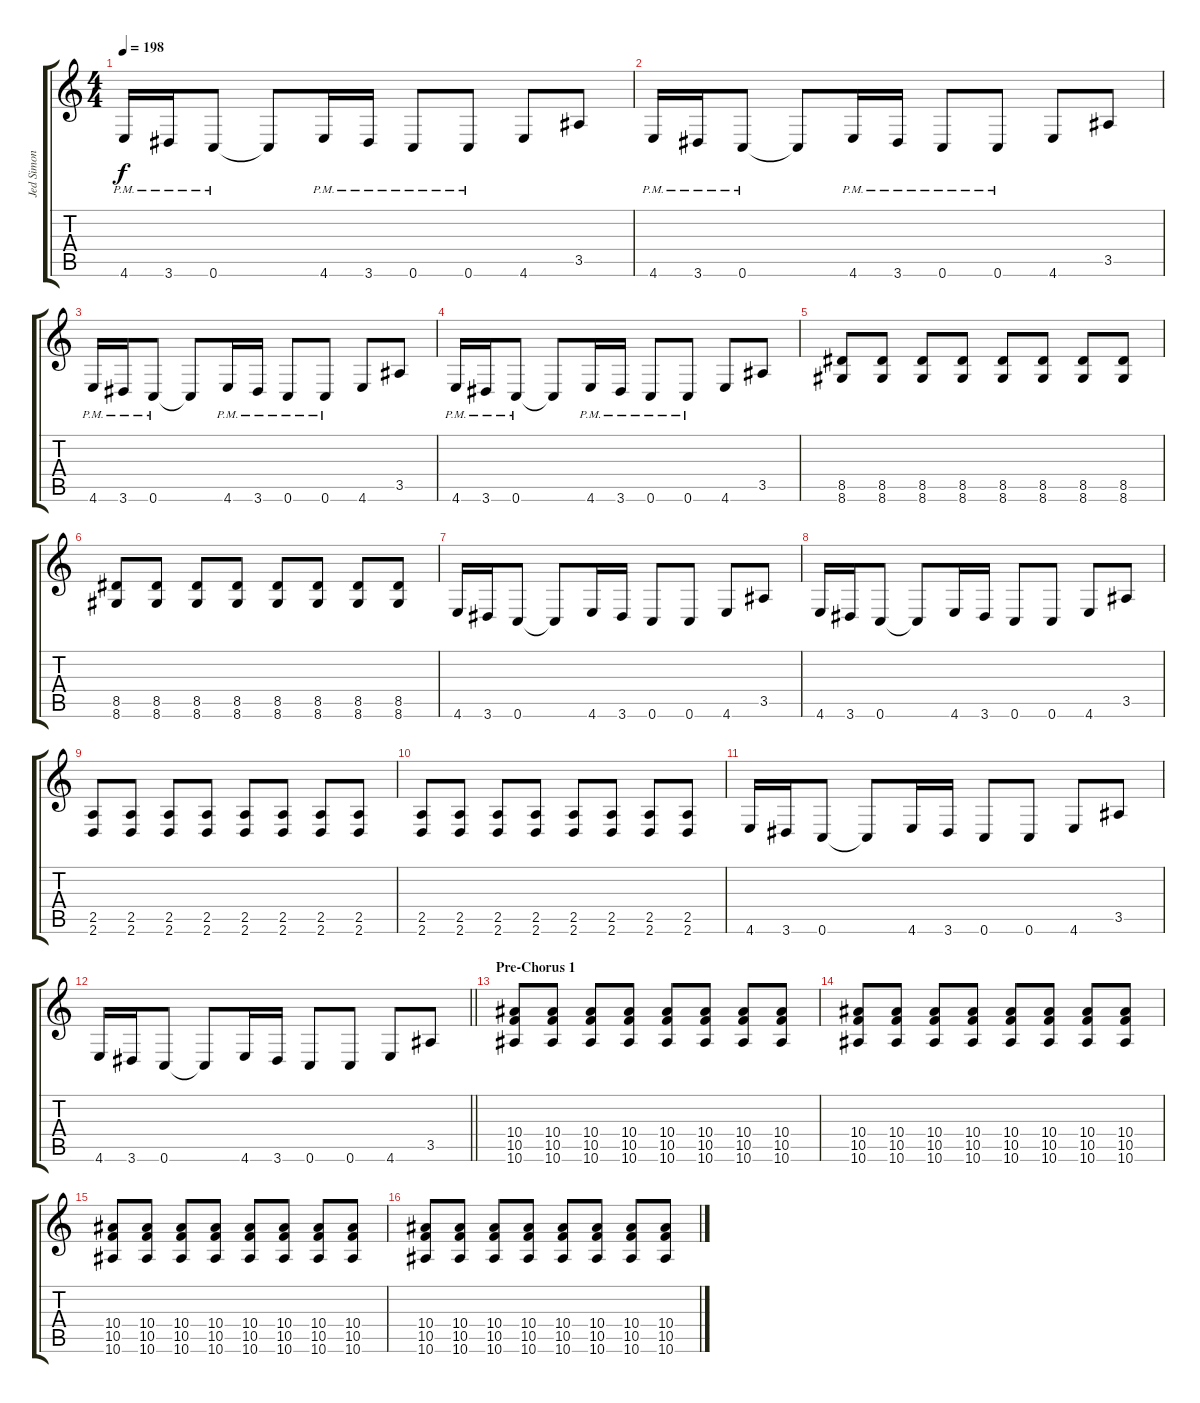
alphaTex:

\track ("Jed Simon" "Jed Simon") {instrument distortionguitar}
\staff {score tabs}
\tuning (E4 C4 G3 C3 G2 C2) {hide}
\ts (4 4)
\tempo 198
\clef g2
\ks c
4.6{pm}.16{dy f} 3.6{pm}.16 0.6{pm}.8 0.6{t}.8 4.6{pm}.16 3.6{pm}.16 0.6{pm}.8 0.6{pm}.8 4.6.8 3.5.8 |
4.6{pm}.16 3.6{pm}.16 0.6{pm}.8 0.6{t}.8 4.6{pm}.16 3.6{pm}.16 0.6{pm}.8 0.6{pm}.8 4.6.8 3.5.8 |
4.6{pm}.16 3.6{pm}.16 0.6{pm}.8 0.6{t}.8 4.6{pm}.16 3.6{pm}.16 0.6{pm}.8 0.6{pm}.8 4.6.8 3.5.8 |
4.6{pm}.16 3.6{pm}.16 0.6{pm}.8 0.6{t}.8 4.6{pm}.16 3.6{pm}.16 0.6{pm}.8 0.6{pm}.8 4.6.8 3.5.8 |
(8.5 8.6).8 (8.5 8.6).8 (8.5 8.6).8 (8.5 8.6).8 (8.5 8.6).8 (8.5 8.6).8 (8.5 8.6).8 (8.5 8.6).8 |
(8.5 8.6).8 (8.5 8.6).8 (8.5 8.6).8 (8.5 8.6).8 (8.5 8.6).8 (8.5 8.6).8 (8.5 8.6).8 (8.5 8.6).8 |
4.6.16 3.6.16 0.6.8 0.6{t}.8 4.6.16 3.6.16 0.6.8 0.6.8 4.6.8 3.5.8 |
4.6.16 3.6.16 0.6.8 0.6{t}.8 4.6.16 3.6.16 0.6.8 0.6.8 4.6.8 3.5.8 |
(2.5 2.6).8 (2.5 2.6).8 (2.5 2.6).8 (2.5 2.6).8 (2.5 2.6).8 (2.5 2.6).8 (2.5 2.6).8 (2.5 2.6).8 |
(2.5 2.6).8 (2.5 2.6).8 (2.5 2.6).8 (2.5 2.6).8 (2.5 2.6).8 (2.5 2.6).8 (2.5 2.6).8 (2.5 2.6).8 |
4.6.16 3.6.16 0.6.8 0.6{t}.8 4.6.16 3.6.16 0.6.8 0.6.8 4.6.8 3.5.8 |
\barLineRight lightlight
4.6.16 3.6.16 0.6.8 0.6{t}.8 4.6.16 3.6.16 0.6.8 0.6.8 4.6.8 3.5.8 |
\section ("" "Pre-Chorus 1")
(10.4 10.5 10.6).8 (10.4 10.5 10.6).8 (10.4 10.5 10.6).8 (10.4 10.5 10.6).8 (10.4 10.5 10.6).8 (10.4 10.5 10.6).8 (10.4 10.5 10.6).8 (10.4 10.5 10.6).8 |
(10.4 10.5 10.6).8 (10.4 10.5 10.6).8 (10.4 10.5 10.6).8 (10.4 10.5 10.6).8 (10.4 10.5 10.6).8 (10.4 10.5 10.6).8 (10.4 10.5 10.6).8 (10.4 10.5 10.6).8 |
(10.4 10.5 10.6).8 (10.4 10.5 10.6).8 (10.4 10.5 10.6).8 (10.4 10.5 10.6).8 (10.4 10.5 10.6).8 (10.4 10.5 10.6).8 (10.4 10.5 10.6).8 (10.4 10.5 10.6).8 |
(10.4 10.5 10.6).8 (10.4 10.5 10.6).8 (10.4 10.5 10.6).8 (10.4 10.5 10.6).8 (10.4 10.5 10.6).8 (10.4 10.5 10.6).8 (10.4 10.5 10.6).8 (10.4 10.5 10.6).8
